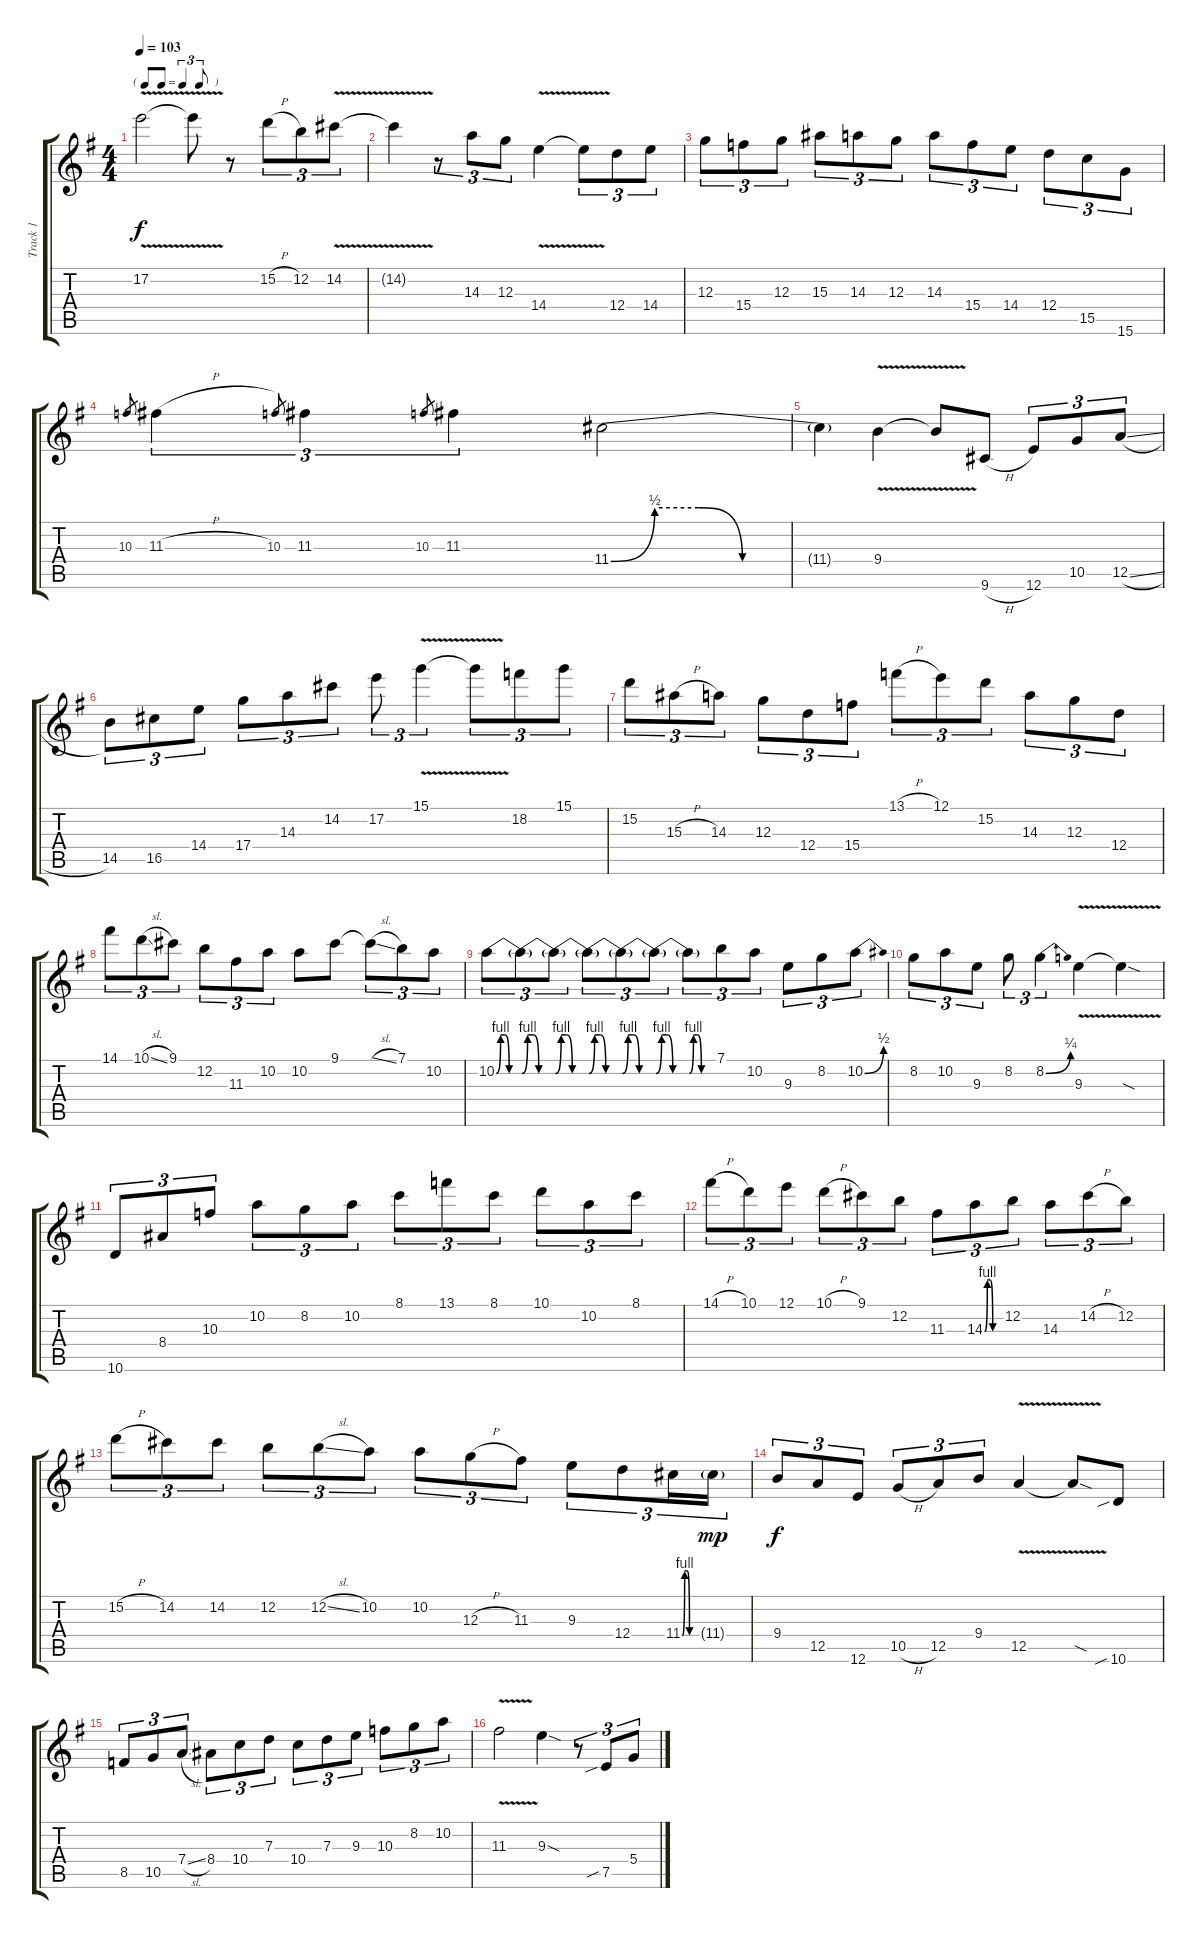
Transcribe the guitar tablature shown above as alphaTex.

\track ("Track 1" "Track 1") {instrument electricguitarjazz}
\staff {score tabs}
\tuning (E4 B3 G3 D3 A2 E2) {hide}
\ts (4 4)
\tf triplet8th
\tempo 103
\clef g2
\ks g
17.2{v}.2{dy f} 17.2{t}.8 r.8 15.2{h}.8{tu (3 2)} 12.2.8{tu (3 2)} 14.2{v}.8{tu (3 2)} |
14.2{t}.4 r.8{tu (3 2)} 14.3.8{tu (3 2)} 12.3.8{tu (3 2)} 14.4{v}.4 14.4{t}.8{tu (3 2)} 12.4.8{tu (3 2)} 14.4.8{tu (3 2)} |
12.3.8{tu (3 2)} 15.4.8{tu (3 2)} 12.3.8{tu (3 2)} 15.3.8{tu (3 2)} 14.3.8{tu (3 2)} 12.3.8{tu (3 2)} 14.3.8{tu (3 2)} 15.4.8{tu (3 2)} 14.4.8{tu (3 2)} 12.4.8{tu (3 2)} 15.5.8{tu (3 2)} 15.6.8{tu (3 2)} |
10.3.8{gr} 11.3{h}.4{tu (3 2)} 10.3.8{gr} 11.3.4{tu (3 2)} 10.3.8{gr} 11.3.4{tu (3 2)} 11.4{be (custom 0 0 10 2 20 2 30 0 60 0)}.2 |
11.4{t}.4 9.4{v}.4 9.4{t}.8 9.6{h}.8 12.6.8{tu (3 2)} 10.5.8{tu (3 2)} 12.5{sl}.8{tu (3 2)} |
14.5.8{tu (3 2)} 16.5.8{tu (3 2)} 14.4.8{tu (3 2)} 17.4.8{tu (3 2)} 14.3.8{tu (3 2)} 14.2.8{tu (3 2)} 17.2.8{tu (3 2)} 15.1{v}.4{tu (3 2)} 15.1{t}.8{tu (3 2)} 18.2.8{tu (3 2)} 15.1.8{tu (3 2)} |
15.2.8{tu (3 2)} 15.3{h}.8{tu (3 2)} 14.3.8{tu (3 2)} 12.3.8{tu (3 2)} 12.4.8{tu (3 2)} 15.4.8{tu (3 2)} 13.1{h}.8{tu (3 2)} 12.1.8{tu (3 2)} 15.2.8{tu (3 2)} 14.3.8{tu (3 2)} 12.3.8{tu (3 2)} 12.4.8{tu (3 2)} |
14.1.8{tu (3 2)} 10.1{sl}.8{tu (3 2)} 9.1.8{tu (3 2)} 12.2.8{tu (3 2)} 11.3.8{tu (3 2)} 10.2.8{tu (3 2)} 10.2.8 9.1.8 9.1{sl t}.8{tu (3 2)} 7.1.8{tu (3 2)} 10.2.8{tu (3 2)} |
10.2{be (custom 0 0 10 4 20 4 30 0 60 0)}.8{tu (3 2)} 10.2{be (custom 0 0 10 4 20 4 30 0 60 0) t}.8{tu (3 2)} 10.2{be (custom 0 0 10 4 20 4 30 0 60 0) t}.8{tu (3 2)} 10.2{be (custom 0 0 10 4 20 4 30 0 60 0) t}.8{tu (3 2)} 10.2{be (custom 0 0 10 4 20 4 30 0 60 0) t}.8{tu (3 2)} 10.2{be (custom 0 0 10 4 20 4 30 0 60 0) t}.8{tu (3 2)} 10.2{be (custom 0 0 10 4 20 4 30 0 60 0) t}.8{tu (3 2)} 7.1.8{tu (3 2)} 10.2.8{tu (3 2)} 9.3.8{tu (3 2)} 8.2.8{tu (3 2)} 10.2{be (bend 0 0 60 2)}.8{tu (3 2)} |
8.2.8{tu (3 2)} 10.2.8{tu (3 2)} 9.3.8{tu (3 2)} 8.2.8{tu (3 2)} 8.2{be (bend 0 0 60 1)}.4{tu (3 2)} 9.3{v}.4 9.3{sod t}.4 |
10.6.8{tu (3 2)} 8.4.8{tu (3 2)} 10.3.8{tu (3 2)} 10.2.8{tu (3 2)} 8.2.8{tu (3 2)} 10.2.8{tu (3 2)} 8.1.8{tu (3 2)} 13.1.8{tu (3 2)} 8.1.8{tu (3 2)} 10.1.8{tu (3 2)} 10.2.8{tu (3 2)} 8.1.8{tu (3 2)} |
14.1{h}.8{tu (3 2)} 10.1.8{tu (3 2)} 12.1.8{tu (3 2)} 10.1{h}.8{tu (3 2)} 9.1.8{tu (3 2)} 12.2.8{tu (3 2)} 11.3.8{tu (3 2)} 14.3{be (custom 0 0 10 4 20 4 30 0 60 0)}.8{tu (3 2)} 12.2.8{tu (3 2)} 14.3.8{tu (3 2)} 14.2{h}.8{tu (3 2)} 12.2.8{tu (3 2)} |
15.2{h}.8{tu (3 2)} 14.2.8{tu (3 2)} 14.2.8{tu (3 2)} 12.2.8{tu (3 2)} 12.2{sl}.8{tu (3 2)} 10.2.8{tu (3 2)} 10.2.8{tu (3 2)} 12.3{h}.8{tu (3 2)} 11.3.8{tu (3 2)} 9.3.8{tu (3 2)} 12.4.8{tu (3 2)} 11.4{be (custom 0 0 10 4 20 4 30 0 60 0)}.16{tu (3 2)} 11.4{g}.16{tu (3 2) dy mp} |
9.4.8{tu (3 2) dy f} 12.5.8{tu (3 2)} 12.6.8{tu (3 2)} 10.5{h}.8{tu (3 2)} 12.5.8{tu (3 2)} 9.4.8{tu (3 2)} 12.5{v}.4 12.5{sod t}.8 10.6{sib}.8 |
8.5.8{tu (3 2)} 10.5.8{tu (3 2)} 7.4{sl}.8{tu (3 2)} 8.4.8{tu (3 2)} 10.4.8{tu (3 2)} 7.3.8{tu (3 2)} 10.4.8{tu (3 2)} 7.3.8{tu (3 2)} 9.3.8{tu (3 2)} 10.3.8{tu (3 2)} 8.2.8{tu (3 2)} 10.2.8{tu (3 2)} |
11.3{v}.2 9.3{sod}.4 r.8{tu (3 2)} 7.5{sib}.8{tu (3 2) instrument electricguitarjazz} 5.4.8{tu (3 2)}
